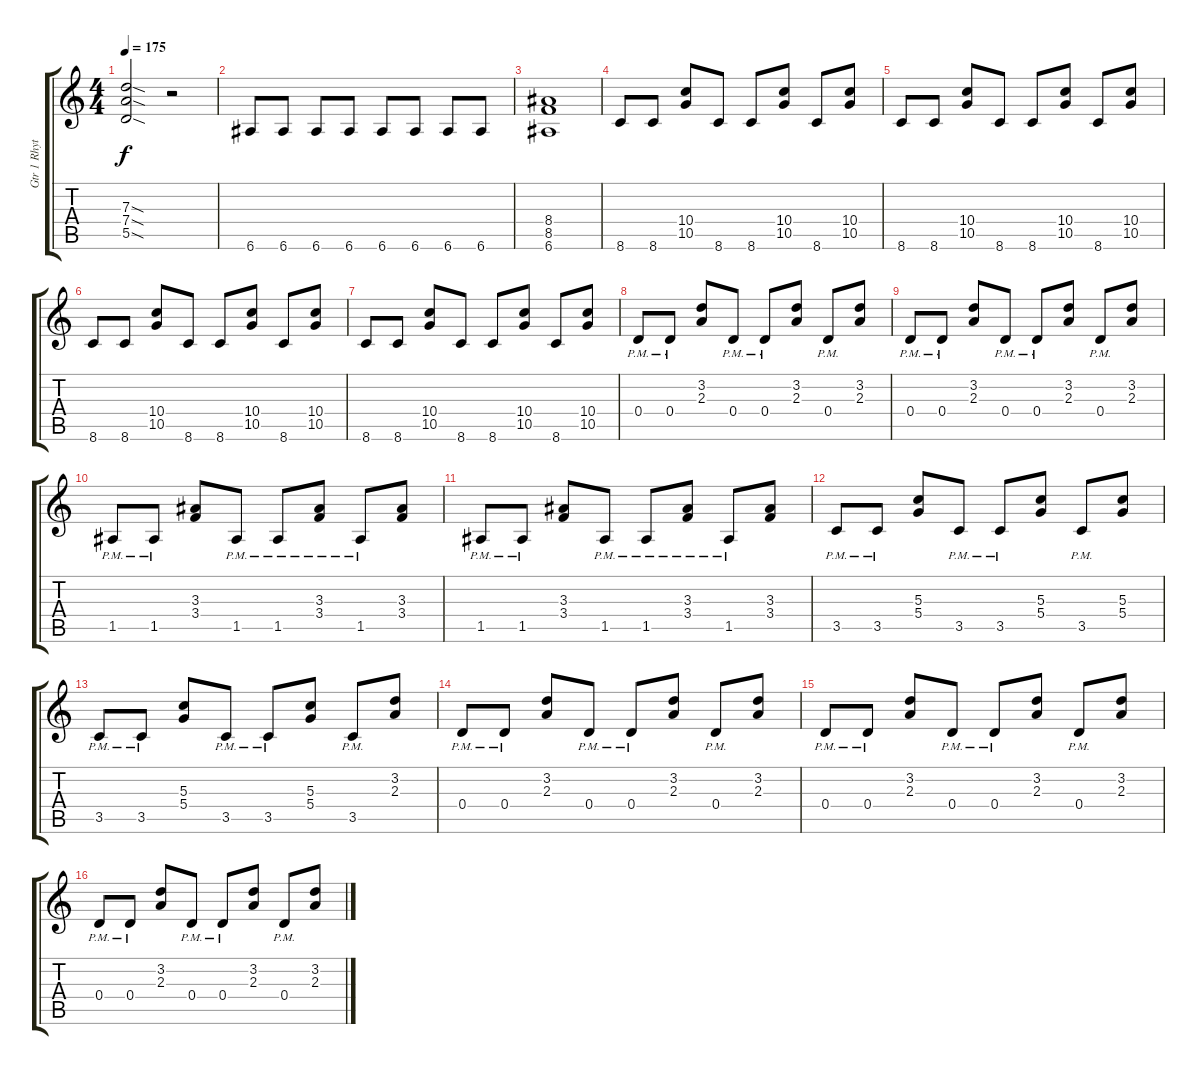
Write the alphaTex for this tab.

\track ("Gtr 1 Rhytm(Nenad Šprem)" "Gtr 1 Rhyt") {instrument distortionguitar}
\staff {score tabs}
\tuning (E4 B3 G3 D3 A2 E2) {hide}
\ts (4 4)
\tempo 175
\clef g2
\ks c
(7.3{sod} 7.4{sod} 5.5{sod}).2{dy f} r.2 |
6.6.8 6.6.8 6.6.8 6.6.8 6.6.8 6.6.8 6.6.8 6.6.8 |
(8.4 8.5 6.6).1 |
8.6.8 8.6.8 (10.4 10.5).8 8.6.8 8.6.8 (10.4 10.5).8 8.6.8 (10.4 10.5).8 |
8.6.8 8.6.8 (10.4 10.5).8 8.6.8 8.6.8 (10.4 10.5).8 8.6.8 (10.4 10.5).8 |
8.6.8 8.6.8 (10.4 10.5).8 8.6.8 8.6.8 (10.4 10.5).8 8.6.8 (10.4 10.5).8 |
8.6.8 8.6.8 (10.4 10.5).8 8.6.8 8.6.8 (10.4 10.5).8 8.6.8 (10.4 10.5).8 |
0.4{pm}.8 0.4{pm}.8 (3.2 2.3).8 0.4{pm}.8 0.4{pm}.8 (3.2 2.3).8 0.4{pm}.8 (3.2 2.3).8 |
0.4{pm}.8 0.4{pm}.8 (3.2 2.3).8 0.4{pm}.8 0.4{pm}.8 (3.2 2.3).8 0.4{pm}.8 (3.2 2.3).8 |
1.5{pm}.8 1.5{pm}.8 (3.3 3.4).8 1.5{pm}.8 1.5{pm}.8 (3.3{pm} 3.4{pm}).8 1.5{pm}.8 (3.3 3.4).8 |
1.5{pm}.8 1.5{pm}.8 (3.3 3.4).8 1.5{pm}.8 1.5{pm}.8 (3.3{pm} 3.4{pm}).8 1.5{pm}.8 (3.3 3.4).8 |
3.5{pm}.8 3.5{pm}.8 (5.3 5.4).8 3.5{pm}.8 3.5{pm}.8 (5.3 5.4).8 3.5{pm}.8 (5.3 5.4).8 |
3.5{pm}.8 3.5{pm}.8 (5.3 5.4).8 3.5{pm}.8 3.5{pm}.8 (5.3 5.4).8 3.5{pm}.8 (3.2 2.3).8 |
0.4{pm}.8 0.4{pm}.8 (3.2 2.3).8 0.4{pm}.8 0.4{pm}.8 (3.2 2.3).8 0.4{pm}.8 (3.2 2.3).8 |
0.4{pm}.8 0.4{pm}.8 (3.2 2.3).8 0.4{pm}.8 0.4{pm}.8 (3.2 2.3).8 0.4{pm}.8 (3.2 2.3).8 |
0.4{pm}.8 0.4{pm}.8 (3.2 2.3).8 0.4{pm}.8 0.4{pm}.8 (3.2 2.3).8 0.4{pm}.8 (3.2 2.3).8
